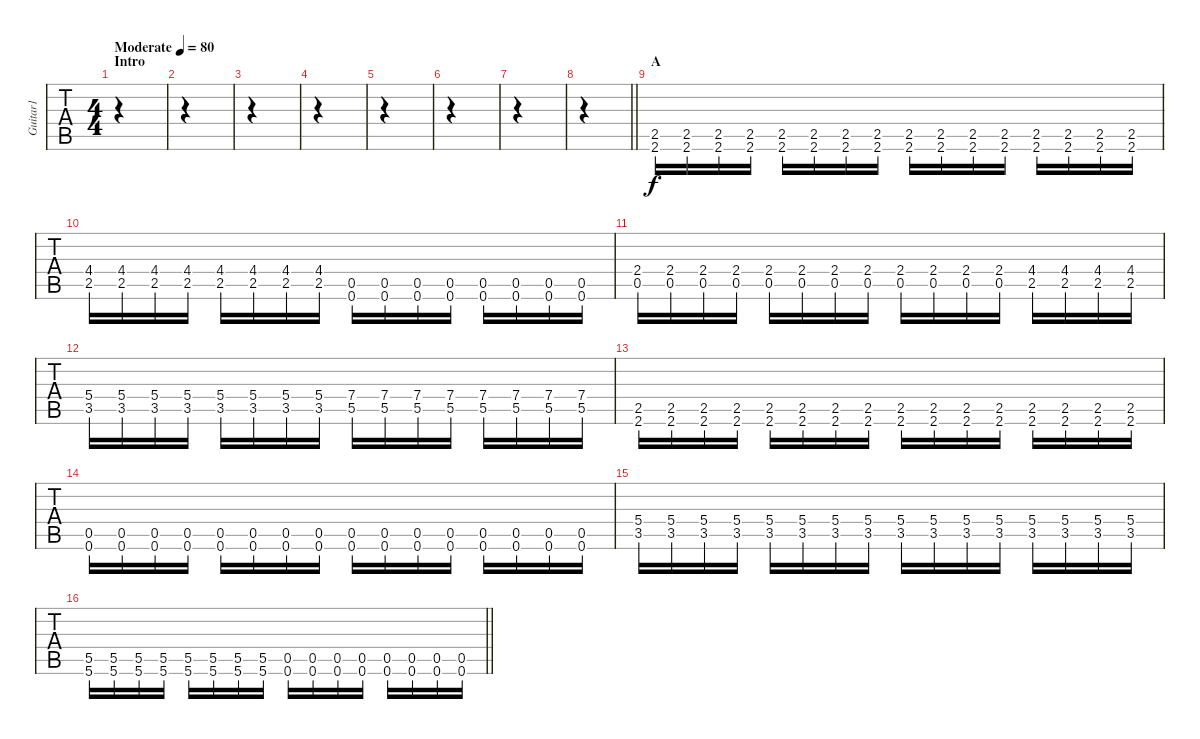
\track ("Guitar1" "Guitar1") {instrument overdrivenguitar}
\staff {tabs}
\tuning (E4 B3 G3 D3 A2 D2) {hide}
\ts (4 4)
\section ("" "Intro")
\tempo (80 "Moderate")
\clef g2
\ks c
|
|
|
|
|
|
|
\barLineRight lightlight
|
\section ("" "A")
(2.5 2.6).16 (2.5 2.6).16 (2.5 2.6).16 (2.5 2.6).16 (2.5 2.6).16 (2.5 2.6).16 (2.5 2.6).16 (2.5 2.6).16 (2.5 2.6).16 (2.5 2.6).16 (2.5 2.6).16 (2.5 2.6).16 (2.5 2.6).16 (2.5 2.6).16 (2.5 2.6).16 (2.5 2.6).16 |
(4.4 2.5).16 (4.4 2.5).16 (4.4 2.5).16 (4.4 2.5).16 (4.4 2.5).16 (4.4 2.5).16 (4.4 2.5).16 (4.4 2.5).16 (0.5 0.6).16 (0.5 0.6).16 (0.5 0.6).16 (0.5 0.6).16 (0.5 0.6).16 (0.5 0.6).16 (0.5 0.6).16 (0.5 0.6).16 |
(2.4 0.5).16 (2.4 0.5).16 (2.4 0.5).16 (2.4 0.5).16 (2.4 0.5).16 (2.4 0.5).16 (2.4 0.5).16 (2.4 0.5).16 (2.4 0.5).16 (2.4 0.5).16 (2.4 0.5).16 (2.4 0.5).16 (4.4 2.5).16 (4.4 2.5).16 (4.4 2.5).16 (4.4 2.5).16 |
(5.4 3.5).16 (5.4 3.5).16 (5.4 3.5).16 (5.4 3.5).16 (5.4 3.5).16 (5.4 3.5).16 (5.4 3.5).16 (5.4 3.5).16 (7.4 5.5).16 (7.4 5.5).16 (7.4 5.5).16 (7.4 5.5).16 (7.4 5.5).16 (7.4 5.5).16 (7.4 5.5).16 (7.4 5.5).16 |
(2.5 2.6).16 (2.5 2.6).16 (2.5 2.6).16 (2.5 2.6).16 (2.5 2.6).16 (2.5 2.6).16 (2.5 2.6).16 (2.5 2.6).16 (2.5 2.6).16 (2.5 2.6).16 (2.5 2.6).16 (2.5 2.6).16 (2.5 2.6).16 (2.5 2.6).16 (2.5 2.6).16 (2.5 2.6).16 |
(0.5 0.6).16 (0.5 0.6).16 (0.5 0.6).16 (0.5 0.6).16 (0.5 0.6).16 (0.5 0.6).16 (0.5 0.6).16 (0.5 0.6).16 (0.5 0.6).16 (0.5 0.6).16 (0.5 0.6).16 (0.5 0.6).16 (0.5 0.6).16 (0.5 0.6).16 (0.5 0.6).16 (0.5 0.6).16 |
(5.4 3.5).16 (5.4 3.5).16 (5.4 3.5).16 (5.4 3.5).16 (5.4 3.5).16 (5.4 3.5).16 (5.4 3.5).16 (5.4 3.5).16 (5.4 3.5).16 (5.4 3.5).16 (5.4 3.5).16 (5.4 3.5).16 (5.4 3.5).16 (5.4 3.5).16 (5.4 3.5).16 (5.4 3.5).16 |
\barLineRight lightlight
(5.5 5.6).16 (5.5 5.6).16 (5.5 5.6).16 (5.5 5.6).16 (5.5 5.6).16 (5.5 5.6).16 (5.5 5.6).16 (5.5 5.6).16 (0.5 0.6).16 (0.5 0.6).16 (0.5 0.6).16 (0.5 0.6).16 (0.5 0.6).16 (0.5 0.6).16 (0.5 0.6).16 (0.5 0.6).16
